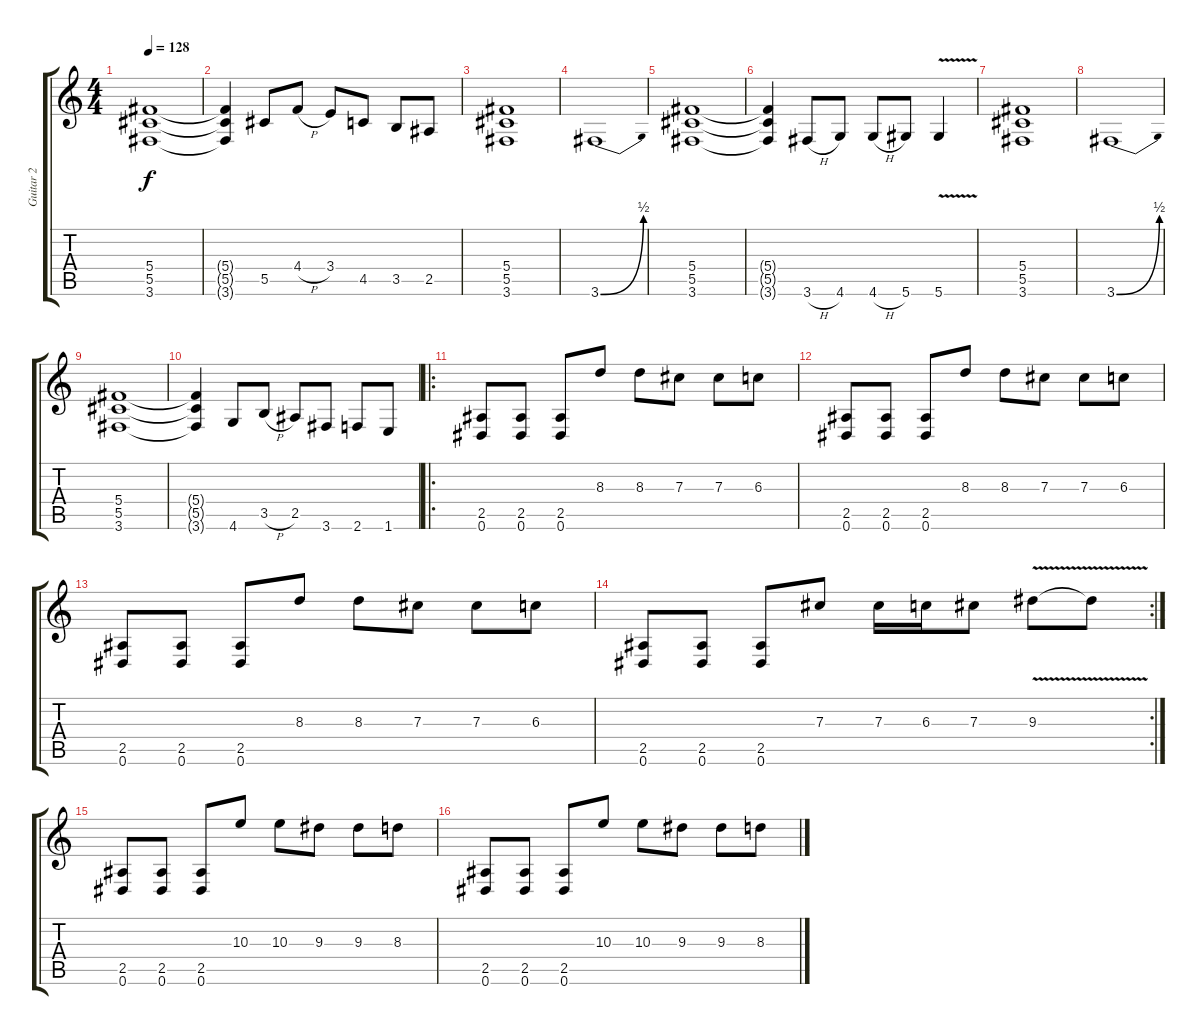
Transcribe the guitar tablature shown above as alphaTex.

\track ("Guitar 2" "Guitar 2") {instrument distortionguitar}
\staff {score tabs}
\tuning (Eb4 Bb3 Gb3 Db3 Ab2 Eb2) {hide}
\ts (4 4)
\tempo 128
\clef g2
\ks c
(5.4 5.5 3.6).1{dy f} |
(5.4{t} 5.5{t} 3.6{t}).4 5.5.8 4.4{h}.8 3.4.8 4.5.8 3.5.8 2.5.8 |
(5.4 5.5 3.6).1 |
3.6{be (bend 0 0 60 2)}.1 |
(5.4 5.5 3.6).1 |
(5.4{t} 5.5{t} 3.6{t}).4 3.6{h}.8 4.6.8 4.6{h}.8 5.6.8 5.6{v}.4 |
(5.4 5.5 3.6).1 |
3.6{be (bend 0 0 60 2)}.1 |
(5.4 5.5 3.6).1 |
(5.4{t} 5.5{t} 3.6{t}).4 4.6.8 3.5{h}.8 2.5.8 3.6.8 2.6.8 1.6.8 |
\ro
(2.5 0.6).8 (2.5 0.6).8 (2.5 0.6).8 8.3.8 8.3.8 7.3.8 7.3.8 6.3.8 |
(2.5 0.6).8 (2.5 0.6).8 (2.5 0.6).8 8.3.8 8.3.8 7.3.8 7.3.8 6.3.8 |
(2.5 0.6).8 (2.5 0.6).8 (2.5 0.6).8 8.3.8 8.3.8 7.3.8 7.3.8 6.3.8 |
\rc 2
(2.5 0.6).8 (2.5 0.6).8 (2.5 0.6).8 7.3.8 7.3.16 6.3.16 7.3.8 9.3{v}.8 9.3{t}.8 |
(2.5 0.6).8 (2.5 0.6).8 (2.5 0.6).8 10.3.8 10.3.8 9.3.8 9.3.8 8.3.8 |
(2.5 0.6).8 (2.5 0.6).8 (2.5 0.6).8 10.3.8 10.3.8 9.3.8 9.3.8 8.3.8
